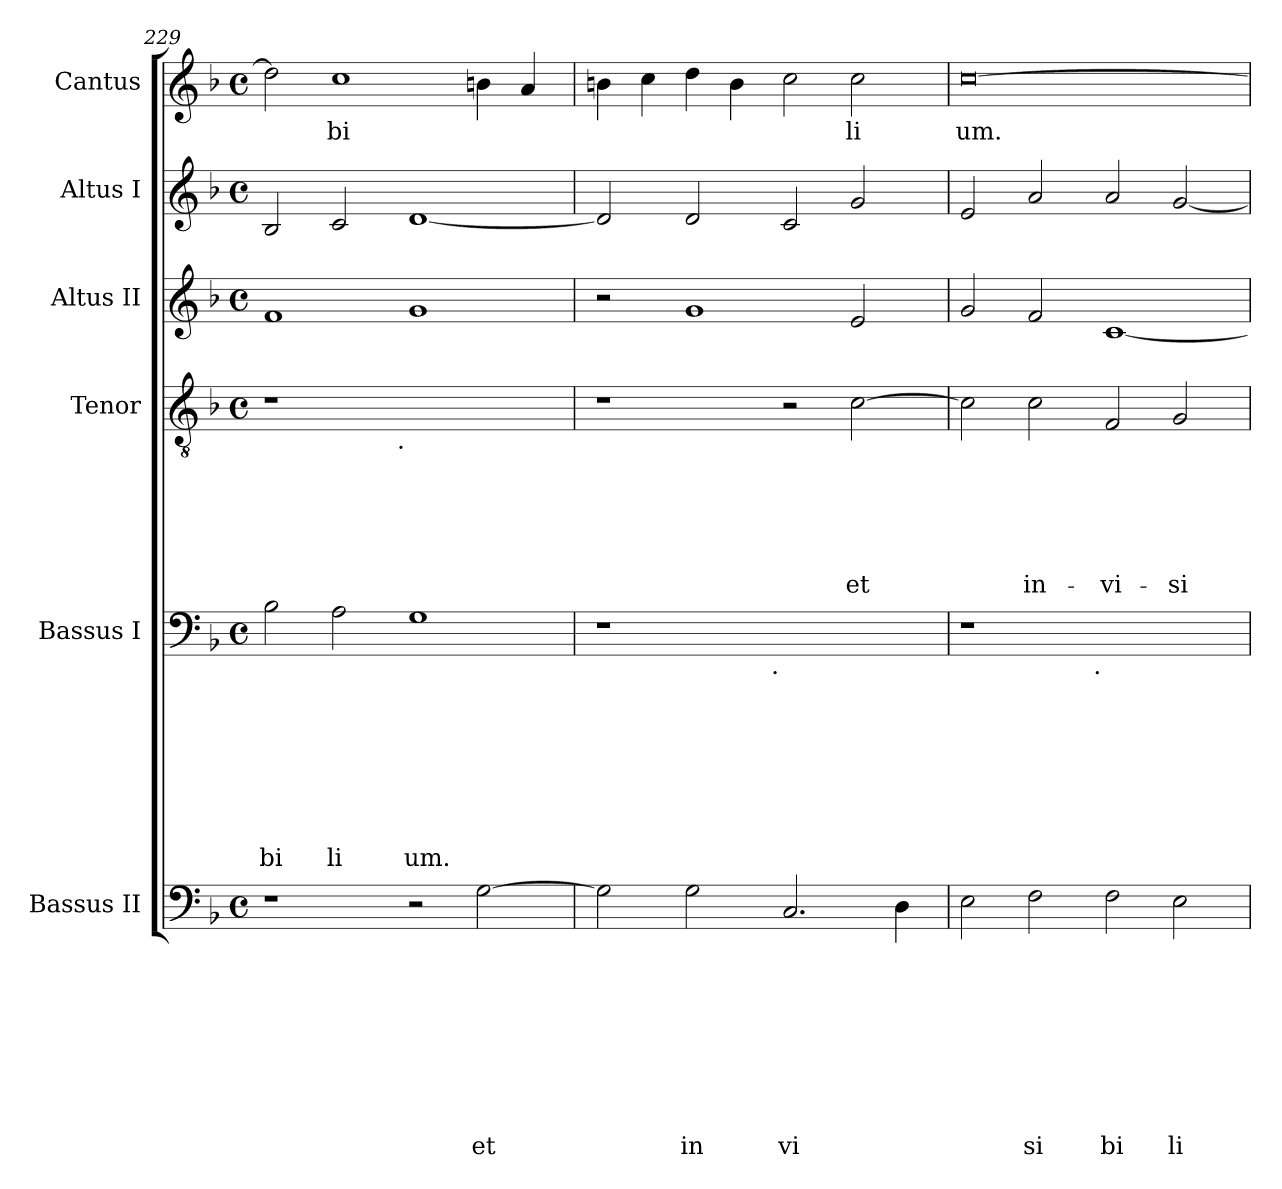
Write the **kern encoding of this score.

**kern	**text	**text	**text	**text	**text	**text	**text	**text	**text	**kern	**text	**text	**text	**text	**text	**text	**text	**text	**kern	**text	**text	**text	**text	**text	**text	**kern	**kern	**kern	**text
*part6	*part6	*part6	*part6	*part6	*part6	*part6	*part6	*part6	*part6	*part5	*part5	*part5	*part5	*part5	*part5	*part5	*part5	*part5	*part4	*part4	*part4	*part4	*part4	*part4	*part4	*part3	*part2	*part1	*part1
*staff6	*staff6	*staff6	*staff6	*staff6	*staff6	*staff6	*staff6	*staff6	*staff6	*staff5	*staff5	*staff5	*staff5	*staff5	*staff5	*staff5	*staff5	*staff5	*staff4	*staff4	*staff4	*staff4	*staff4	*staff4	*staff4	*staff3	*staff2	*staff1	*staff1
*I"Bassus II	*	*	*	*	*	*	*	*	*	*I"Bassus I	*	*	*	*	*	*	*	*	*I"Tenor	*	*	*	*	*	*	*I"Altus II	*I"Altus I	*I"Cantus	*
*I'B II	*	*	*	*	*	*	*	*	*	*I'B I	*	*	*	*	*	*	*	*	*I'T	*	*	*	*	*	*	*I'A II	*I'A I	*	*
!!LO:PB:g=z
*clefF4	*	*	*	*	*	*	*	*	*	*clefF4	*	*	*	*	*	*	*	*	*clefGv2	*	*	*	*	*	*	*clefG2	*clefG2	*clefG2	*
*k[b-]	*	*	*	*	*	*	*	*	*	*k[b-]	*	*	*	*	*	*	*	*	*k[b-]	*	*	*	*	*	*	*k[b-]	*k[b-]	*k[b-]	*
*F:	*	*	*	*	*	*	*	*	*	*F:	*	*	*	*	*	*	*	*	*F:	*	*	*	*	*	*	*F:	*F:	*F:	*
*M4/4	*	*	*	*	*	*	*	*	*	*M4/4	*	*	*	*	*	*	*	*	*M4/4	*	*	*	*	*	*	*M4/4	*M4/4	*M4/4	*
*met(c)	*	*	*	*	*	*	*	*	*	*met(c)	*	*	*	*	*	*	*	*	*met(c)	*	*	*	*	*	*	*met(c)	*met(c)	*met(c)	*
=229	=229	=229	=229	=229	=229	=229	=229	=229	=229	=229	=229	=229	=229	=229	=229	=229	=229	=229	=229	=229	=229	=229	=229	=229	=229	=229	=229	=229	=229
!	!	!	!	!	!	!	!	!	!	!	!	!	!	!	!	!	!	!LO:LY:b	!	!	!	!	!	!	!	!	!	!	!
*	*	*	*	*	*	*	*	*	*	*	*	*	*	*	*	*	*	*	*^	*	*	*	*	*	*	*	*	*	*
1r	.	.	.	.	.	.	.	.	.	2B-\	.	.	.	.	.	.	.	-bi	1r	2ryy	.	.	.	.	.	.	1f	2B-/	2dd\]	.
!	!	!	!	!	!	!	!	!	!	!	!	!	!	!	!	!	!	!LO:LY:b	!	!	!	!	!	!	!	!	!	!	!	!LO:LY:b
.	.	.	.	.	.	.	.	.	.	2A\	.	.	.	.	.	.	.	li	.	4...ryy	.	.	.	.	.	.	.	2c/	1cc	bi
!	!	!	!	!	!	!	!	!	!	!	!	!	!	!	!	!	!	!	!	!LO:TX:b:t=.	!	!	!	!	!	!	!	!	!	!
.	.	.	.	.	.	.	.	.	.	.	.	.	.	.	.	.	.	.	.	1ryy	.	.	.	.	.	.	.	.	.	.
!	!	!	!	!	!	!	!	!	!	!	!	!	!	!	!	!	!	!LO:LY:b	!	!	!	!	!	!	!	!	!	!	!	!
2r	.	.	.	.	.	.	.	.	.	1G	.	.	.	.	.	.	.	um.	1ryy	.	.	.	.	.	.	.	1g	[<1d	.	.
!	!	!	!	!	!	!	!	!	!LO:LY:b	!	!	!	!	!	!	!	!	!	!	!	!	!	!	!	!	!	!	!	!	!
[>2G\	.	.	.	.	.	.	.	.	et	.	.	.	.	.	.	.	.	.	.	.	.	.	.	.	.	.	.	.	4bn\	.
.	.	.	.	.	.	.	.	.	.	.	.	.	.	.	.	.	.	.	.	.	.	.	.	.	.	.	.	.	4a/	.
.	.	.	.	.	.	.	.	.	.	.	.	.	.	.	.	.	.	.	.	32ryy	.	.	.	.	.	.	.	.	.	.
*	*	*	*	*	*	*	*	*	*	*	*	*	*	*	*	*	*	*	*v	*v	*	*	*	*	*	*	*	*	*	*
=230	=230	=230	=230	=230	=230	=230	=230	=230	=230	=230	=230	=230	=230	=230	=230	=230	=230	=230	=230	=230	=230	=230	=230	=230	=230	=230	=230	=230	=230
*	*	*	*	*	*	*	*	*	*	*^	*	*	*	*	*	*	*	*	*	*	*	*	*	*	*	*	*	*	*
2G\]	.	.	.	.	.	.	.	.	.	1r	2ryy	.	.	.	.	.	.	.	.	1r	.	.	.	.	.	.	2r	2d/]	4bn\	.
.	.	.	.	.	.	.	.	.	.	.	.	.	.	.	.	.	.	.	.	.	.	.	.	.	.	.	.	.	4cc\	.
!	!	!	!	!	!	!	!	!	!LO:LY:b	!	!	!	!	!	!	!	!	!	!	!	!	!	!	!	!	!	!	!	!	!
2G\	.	.	.	.	.	.	.	.	in	.	4...ryy	.	.	.	.	.	.	.	.	.	.	.	.	.	.	.	1g	2d/	4dd\	.
.	.	.	.	.	.	.	.	.	.	.	.	.	.	.	.	.	.	.	.	.	.	.	.	.	.	.	.	.	4b\	.
!	!	!	!	!	!	!	!	!	!	!	!LO:TX:b:t=.	!	!	!	!	!	!	!	!	!	!	!	!	!	!	!	!	!	!	!
.	.	.	.	.	.	.	.	.	.	.	1ryy	.	.	.	.	.	.	.	.	.	.	.	.	.	.	.	.	.	.	.
!	!	!	!	!	!	!	!	!	!LO:LY:b	!	!	!	!	!	!	!	!	!	!	!	!	!	!	!	!	!	!	!	!	!
2.C/	.	.	.	.	.	.	.	.	vi	1ryy	.	.	.	.	.	.	.	.	.	2r	.	.	.	.	.	.	.	2c/	2cc\	.
!	!	!	!	!	!	!	!	!	!	!	!	!	!	!	!	!	!	!	!	!	!	!	!	!	!	!LO:LY:b	!	!	!	!LO:LY:b
.	.	.	.	.	.	.	.	.	.	.	.	.	.	.	.	.	.	.	.	[>2c\	.	.	.	.	.	et	2e/	2g/	2cc\	li
4D\	.	.	.	.	.	.	.	.	.	.	.	.	.	.	.	.	.	.	.	.	.	.	.	.	.	.	.	.	.	.
.	.	.	.	.	.	.	.	.	.	.	32ryy	.	.	.	.	.	.	.	.	.	.	.	.	.	.	.	.	.	.	.
=231	=231	=231	=231	=231	=231	=231	=231	=231	=231	=231	=231	=231	=231	=231	=231	=231	=231	=231	=231	=231	=231	=231	=231	=231	=231	=231	=231	=231	=231	=231
!	!	!	!	!	!	!	!	!	!	!	!	!	!	!	!	!	!	!	!	!	!	!	!	!	!	!	!	!	!	!LO:LY:b
2E\	.	.	.	.	.	.	.	.	.	1r	2ryy	.	.	.	.	.	.	.	.	2c\]	.	.	.	.	.	.	2g/	2e/	[>0cc	um.
!	!	!	!	!	!	!	!	!	!LO:LY:b	!	!	!	!	!	!	!	!	!	!	!	!	!	!	!	!	!LO:LY:b	!	!	!	!
2F\	.	.	.	.	.	.	.	.	si	.	4...ryy	.	.	.	.	.	.	.	.	2c\	.	.	.	.	.	in-	2f/	2a/	.	.
!	!	!	!	!	!	!	!	!	!	!	!LO:TX:b:t=.	!	!	!	!	!	!	!	!	!	!	!	!	!	!	!	!	!	!	!
.	.	.	.	.	.	.	.	.	.	.	1ryy	.	.	.	.	.	.	.	.	.	.	.	.	.	.	.	.	.	.	.
!	!	!	!	!	!	!	!	!	!LO:LY:b	!	!	!	!	!	!	!	!	!	!	!	!	!	!	!	!	!LO:LY:b	!	!	!	!
2F\	.	.	.	.	.	.	.	.	bi	1ryy	.	.	.	.	.	.	.	.	.	2F/	.	.	.	.	.	-vi-	[<1c	2a/	.	.
!	!	!	!	!	!	!	!	!	!LO:LY:b	!	!	!	!	!	!	!	!	!	!	!	!	!	!	!	!	!LO:LY:b	!	!	!	!
2E\	.	.	.	.	.	.	.	.	li	.	.	.	.	.	.	.	.	.	.	2G/	.	.	.	.	.	-si-	.	[<2g/	.	.
.	.	.	.	.	.	.	.	.	.	.	32ryy	.	.	.	.	.	.	.	.	.	.	.	.	.	.	.	.	.	.	.
*	*	*	*	*	*	*	*	*	*	*v	*v	*	*	*	*	*	*	*	*	*	*	*	*	*	*	*	*	*	*	*
=	=	=	=	=	=	=	=	=	=	=	=	=	=	=	=	=	=	=	=	=	=	=	=	=	=	=	=	=	=
*-	*-	*-	*-	*-	*-	*-	*-	*-	*-	*-	*-	*-	*-	*-	*-	*-	*-	*-	*-	*-	*-	*-	*-	*-	*-	*-	*-	*-	*-
